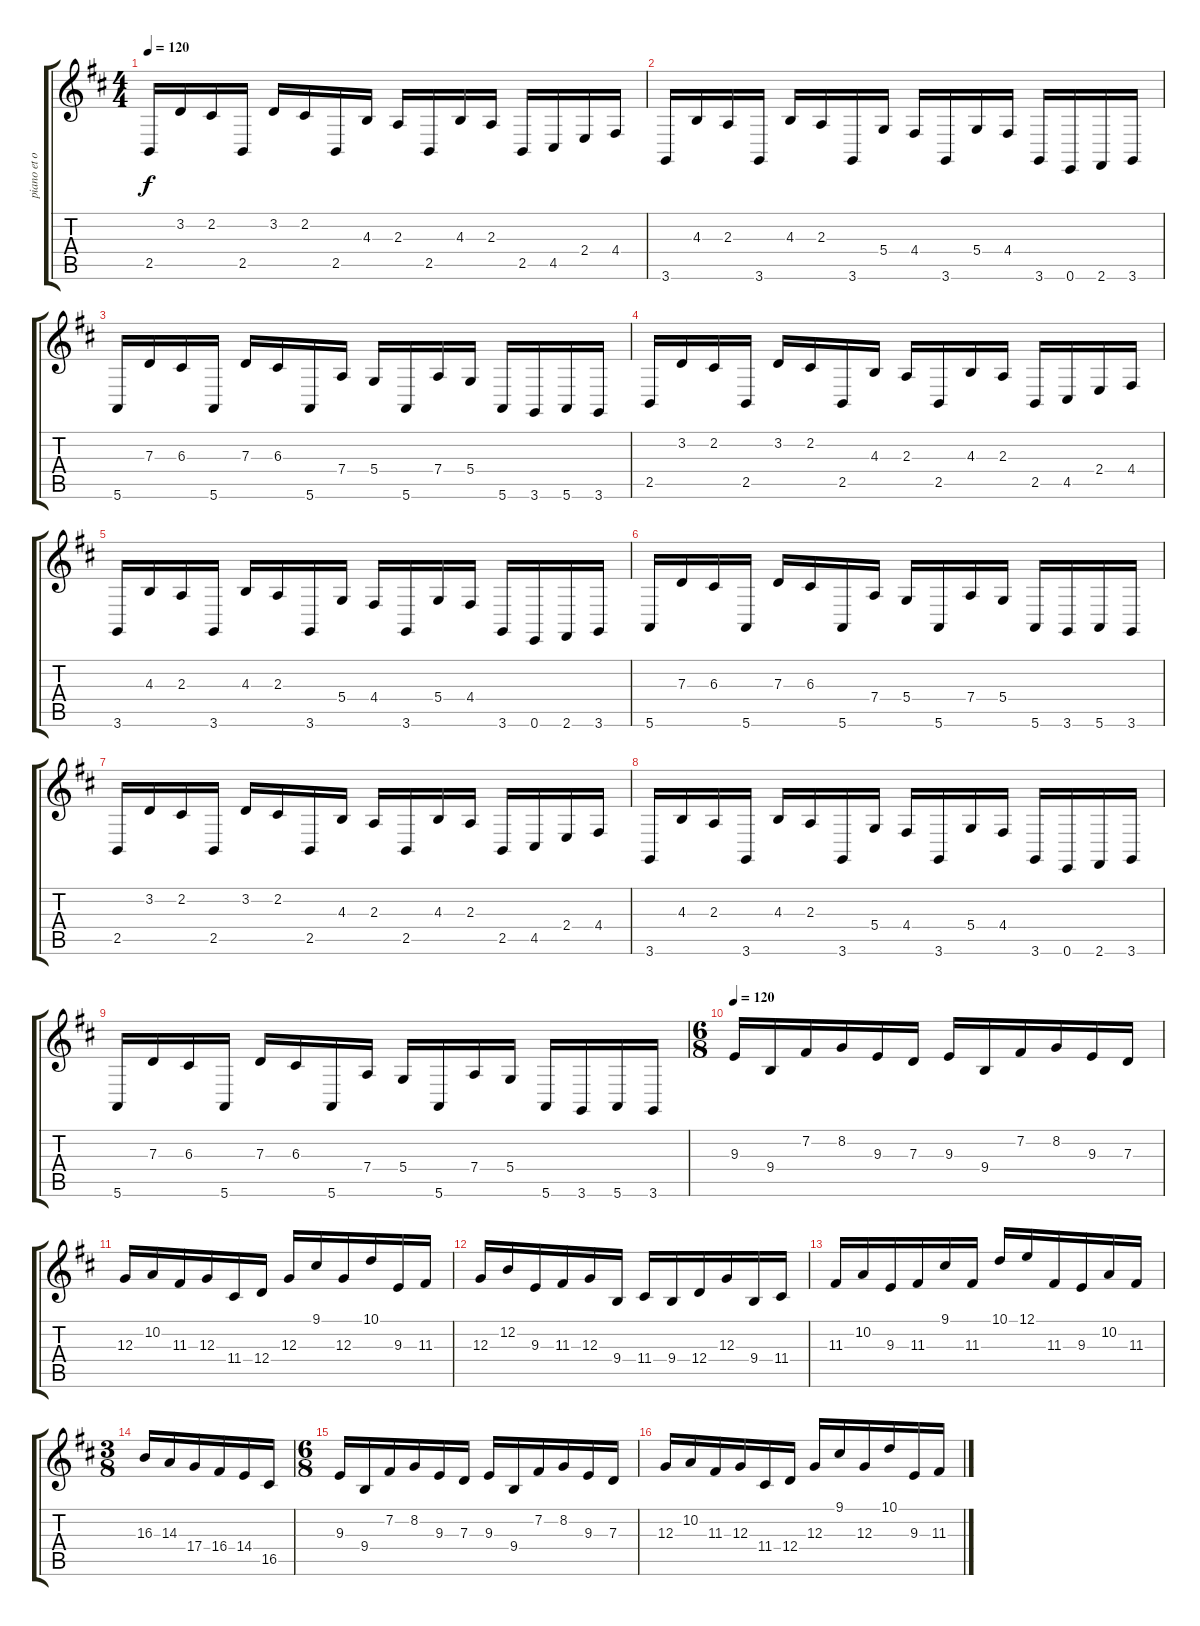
\track ("piano et oboe" "piano et o") {instrument acousticgrandpiano}
\staff {score tabs}
\tuning (E4 B3 G3 D3 A2 E2) {hide}
\ts (4 4)
\tempo 120
\clef g2
\ks bminor
2.5.16{dy f volume 13 instrument oboe} 3.2.16 2.2.16 2.5.16 3.2.16 2.2.16 2.5.16 4.3.16 2.3.16 2.5.16 4.3.16 2.3.16 2.5.16 4.5.16 2.4.16 4.4.16 |
3.6.16 4.3.16 2.3.16 3.6.16 4.3.16 2.3.16 3.6.16 5.4.16 4.4.16 3.6.16 5.4.16 4.4.16 3.6.16 0.6.16 2.6.16 3.6.16 |
5.6.16 7.3.16 6.3.16 5.6.16 7.3.16 6.3.16 5.6.16 7.4.16 5.4.16 5.6.16 7.4.16 5.4.16 5.6.16 3.6.16 5.6.16 3.6.16 |
2.5.16 3.2.16 2.2.16 2.5.16 3.2.16 2.2.16 2.5.16 4.3.16 2.3.16 2.5.16 4.3.16 2.3.16 2.5.16 4.5.16 2.4.16 4.4.16 |
3.6.16 4.3.16 2.3.16 3.6.16 4.3.16 2.3.16 3.6.16 5.4.16 4.4.16 3.6.16 5.4.16 4.4.16 3.6.16 0.6.16 2.6.16 3.6.16 |
5.6.16 7.3.16 6.3.16 5.6.16 7.3.16 6.3.16 5.6.16 7.4.16 5.4.16 5.6.16 7.4.16 5.4.16 5.6.16 3.6.16 5.6.16 3.6.16 |
2.5.16 3.2.16 2.2.16 2.5.16 3.2.16 2.2.16 2.5.16 4.3.16 2.3.16 2.5.16 4.3.16 2.3.16 2.5.16 4.5.16 2.4.16 4.4.16 |
3.6.16 4.3.16 2.3.16 3.6.16 4.3.16 2.3.16 3.6.16 5.4.16 4.4.16 3.6.16 5.4.16 4.4.16 3.6.16 0.6.16 2.6.16 3.6.16 |
5.6.16 7.3.16 6.3.16 5.6.16 7.3.16 6.3.16 5.6.16 7.4.16 5.4.16 5.6.16 7.4.16 5.4.16 5.6.16 3.6.16 5.6.16 3.6.16 |
\ts (6 8)
\tempo 120
9.3.16{volume 16 instrument acousticgrandpiano} 9.4.16 7.2.16 8.2.16 9.3.16 7.3.16 9.3.16 9.4.16 7.2.16 8.2.16 9.3.16 7.3.16 |
12.3.16 10.2.16 11.3.16 12.3.16 11.4.16 12.4.16 12.3.16 9.1.16 12.3.16 10.1.16 9.3.16 11.3.16 |
12.3.16 12.2.16 9.3.16 11.3.16 12.3.16 9.4.16 11.4.16 9.4.16 12.4.16 12.3.16 9.4.16 11.4.16 |
11.3.16 10.2.16 9.3.16 11.3.16 9.1.16 11.3.16 10.1.16 12.1.16 11.3.16 9.3.16 10.2.16 11.3.16 |
\ts (3 8)
16.3.16 14.3.16 17.4.16 16.4.16 14.4.16 16.5.16 |
\ts (6 8)
9.3.16 9.4.16 7.2.16 8.2.16 9.3.16 7.3.16 9.3.16 9.4.16 7.2.16 8.2.16 9.3.16 7.3.16 |
12.3.16 10.2.16 11.3.16 12.3.16 11.4.16 12.4.16 12.3.16 9.1.16 12.3.16 10.1.16 9.3.16 11.3.16
